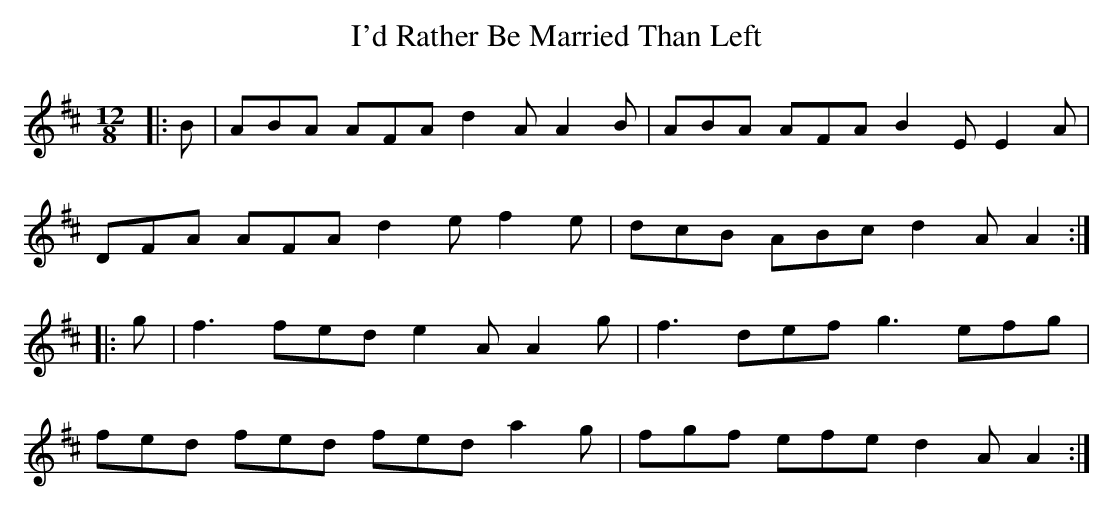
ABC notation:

X:1
T: I'd Rather Be Married Than Left
M: 12/8
L: 1/8
K: Dmaj
|:B|ABA AFA d2A A2B|ABA AFA B2E E2A|
DFA AFA d2e f2e|dcB ABc d2A A2:|
|:g|f3 fed e2A A2g|f3 def g3 efg|
fed fed fed a2g|fgf efe d2A A2:|
